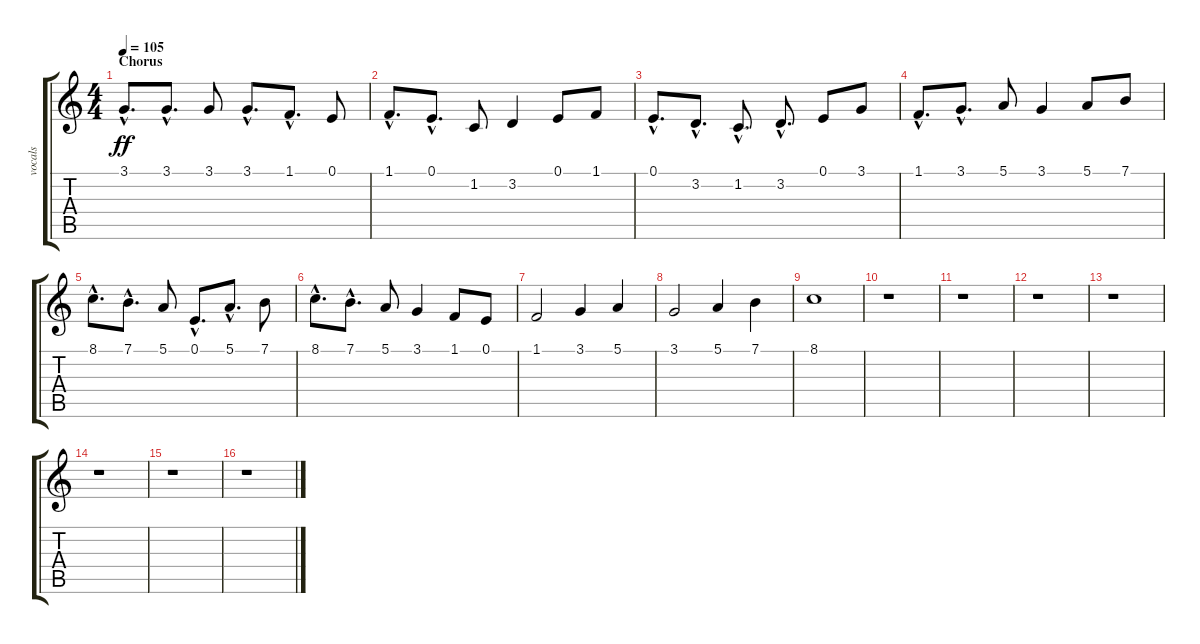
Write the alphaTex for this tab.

\track ("vocals" "vocals") {instrument lead2sawtooth}
\staff {score tabs}
\tuning (E4 B3 G3 D3 A2 E2) {hide}
\ts (4 4)
\section ("" "Chorus")
\tempo 105
\clef g2
\ks c
3.1{hac}.8{d dy ff} 3.1{hac}.8{d} 3.1.8 3.1{hac}.8{d} 1.1{hac}.8{d} 0.1.8 |
1.1{hac}.8{d} 0.1{hac}.8{d} 1.2.8 3.2.4 0.1.8 1.1.8 |
0.1{hac}.8{d} 3.2{hac}.8{d} 1.2{hac}.8{d} 3.2{hac}.8{d} 0.1.8 3.1.8 |
1.1{hac}.8{d} 3.1{hac}.8{d} 5.1.8 3.1.4 5.1.8 7.1.8 |
8.1{hac}.8{d} 7.1{hac}.8{d} 5.1.8 0.1{hac}.8{d} 5.1{hac}.8{d} 7.1.8 |
8.1{hac}.8{d} 7.1{hac}.8{d} 5.1.8 3.1.4 1.1.8 0.1.8 |
1.1.2 3.1.4 5.1.4 |
3.1.2 5.1.4 7.1.4 |
\section ("" "")
8.1.1 |
r.1 |
r.1 |
r.1 |
r.1 |
r.1 |
r.1 |
r.1
